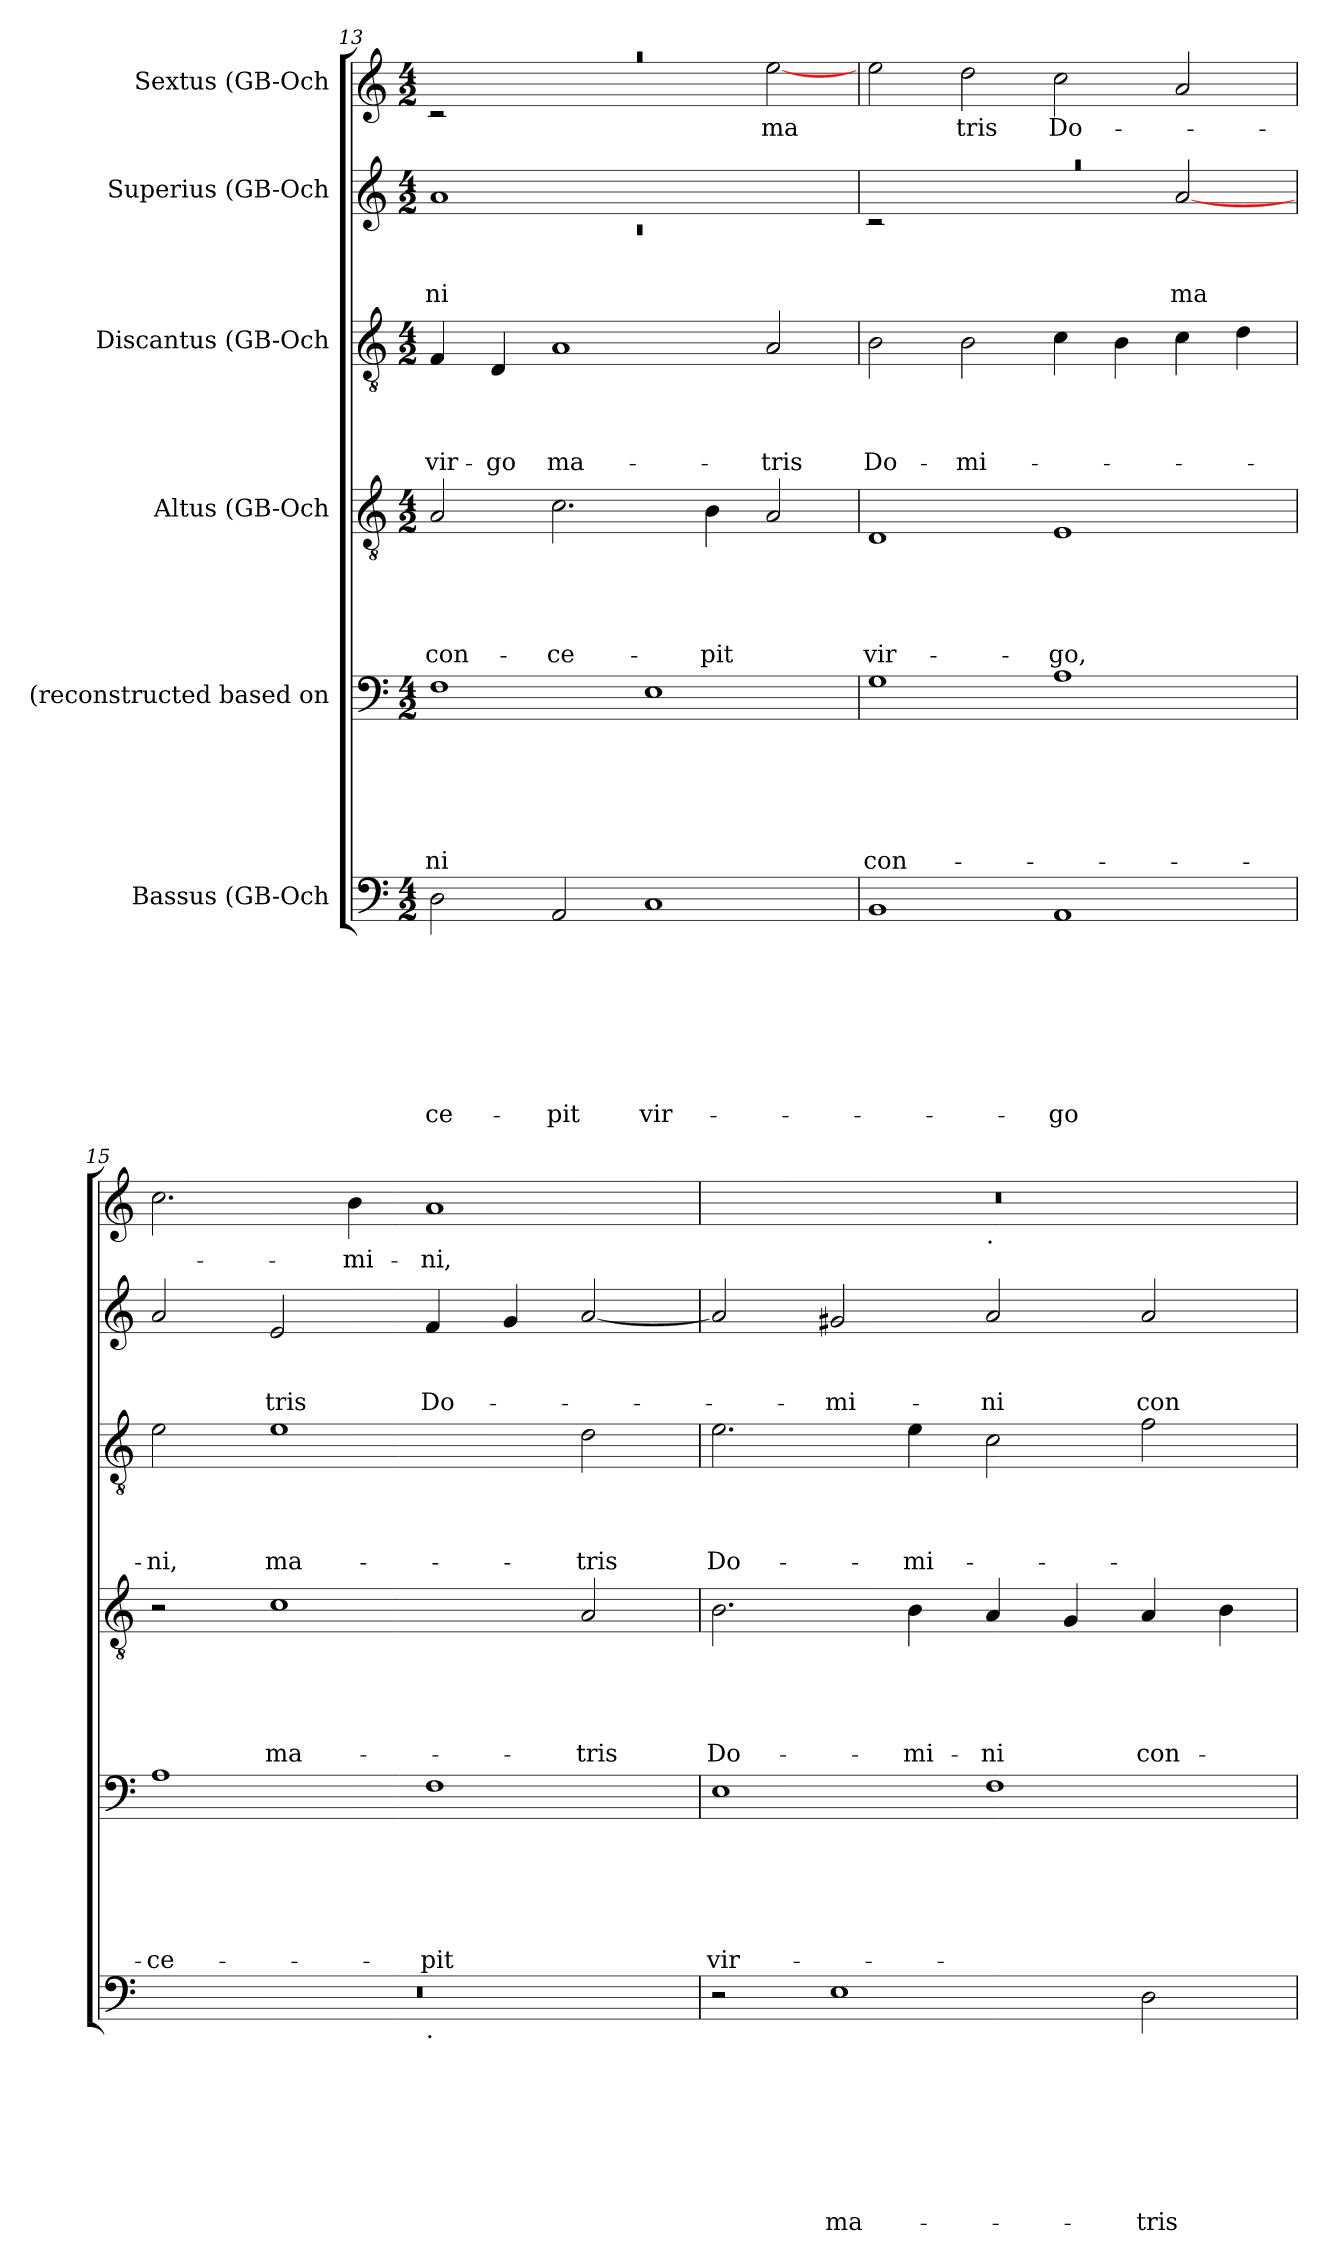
**kern	**text	**text	**text	**text	**text	**text	**text	**text	**kern	**text	**text	**text	**text	**text	**text	**kern	**text	**text	**text	**text	**text	**kern	**text	**text	**text	**text	**kern	**text	**text	**text	**kern	**text
*part6	*part6	*part6	*part6	*part6	*part6	*part6	*part6	*part6	*part5	*part5	*part5	*part5	*part5	*part5	*part5	*part4	*part4	*part4	*part4	*part4	*part4	*part3	*part3	*part3	*part3	*part3	*part2	*part2	*part2	*part2	*part1	*part1
*staff6	*staff6	*staff6	*staff6	*staff6	*staff6	*staff6	*staff6	*staff6	*staff5	*staff5	*staff5	*staff5	*staff5	*staff5	*staff5	*staff4	*staff4	*staff4	*staff4	*staff4	*staff4	*staff3	*staff3	*staff3	*staff3	*staff3	*staff2	*staff2	*staff2	*staff2	*staff1	*staff1
*I"Bassus (GB-Och	*	*	*	*	*	*	*	*	*I"(reconstructed based on	*	*	*	*	*	*	*I"Altus (GB-Och	*	*	*	*	*	*I"Discantus (GB-Och	*	*	*	*	*I"Superius (GB-Och	*	*	*	*I"Sextus (GB-Och	*
*clefF4	*	*	*	*	*	*	*	*	*clefF4	*	*	*	*	*	*	*clefGv2	*	*	*	*	*	*clefGv2	*	*	*	*	*clefG2	*	*	*	*clefG2	*
*k[]	*	*	*	*	*	*	*	*	*k[]	*	*	*	*	*	*	*k[]	*	*	*	*	*	*k[]	*	*	*	*	*k[]	*	*	*	*k[]	*
*C:	*	*	*	*	*	*	*	*	*C:	*	*	*	*	*	*	*C:	*	*	*	*	*	*C:	*	*	*	*	*C:	*	*	*	*C:	*
*M4/2	*	*	*	*	*	*	*	*	*M4/2	*	*	*	*	*	*	*M4/2	*	*	*	*	*	*M4/2	*	*	*	*	*M4/2	*	*	*	*M4/2	*
=13	=13	=13	=13	=13	=13	=13	=13	=13	=13	=13	=13	=13	=13	=13	=13	=13	=13	=13	=13	=13	=13	=13	=13	=13	=13	=13	=13	=13	=13	=13	=13	=13
*	*	*	*	*	*	*	*	*	*	*	*	*	*	*	*	*	*	*	*	*	*	*	*	*	*	*	*^	*	*	*	*	*
!	!	!	!	!	!	!	!	!LO:LY:b	!	!	!	!	!	!	!LO:LY:b	!	!	!	!	!	!LO:LY:b	!	!	!	!	!LO:LY:b	!	!LO:N:vis=1	!	!	!LO:LY:b	!LO:N:vis=1	!
*	*	*	*	*	*	*	*	*	*	*	*	*	*	*	*	*	*	*	*	*	*	*	*	*	*	*	*	*	*	*	*	*^	*
2D\	.	.	.	.	.	.	.	-ce-	1F	.	.	.	.	.	-ni	2A/	.	.	.	.	con-	4F/	.	.	.	vir-	1a	0rc	.	.	-ni	0raa	2rc	.
!	!	!	!	!	!	!	!	!	!	!	!	!	!	!	!	!	!	!	!	!	!	!	!	!	!	!LO:LY:b	!	!	!	!	!	!	!	!
.	.	.	.	.	.	.	.	.	.	.	.	.	.	.	.	.	.	.	.	.	.	4D/	.	.	.	-go	.	.	.	.	.	.	.	.
!	!	!	!	!	!	!	!	!LO:LY:b	!	!	!	!	!	!	!	!	!	!	!	!	!LO:LY:b	!	!	!	!	!LO:LY:b	!	!	!	!	!	!	!	!
2AA/	.	.	.	.	.	.	.	-pit	.	.	.	.	.	.	.	2.c\	.	.	.	.	-ce-	1A	.	.	.	ma-	.	.	.	.	.	.	1ryy	.
!	!	!	!	!	!	!	!	!LO:LY:b	!	!	!	!	!	!	!	!	!	!	!	!	!	!	!	!	!	!	!	!	!	!	!	!	!	!
1C	.	.	.	.	.	.	.	vir-	1E	.	.	.	.	.	.	.	.	.	.	.	.	.	.	.	.	.	1ryy	.	.	.	.	.	.	.
!	!	!	!	!	!	!	!	!	!	!	!	!	!	!	!	!	!	!	!	!	!LO:LY:b	!	!	!	!	!	!	!	!	!	!	!	!	!
.	.	.	.	.	.	.	.	.	.	.	.	.	.	.	.	4B\	.	.	.	.	-pit	.	.	.	.	.	.	.	.	.	.	.	.	.
!	!	!	!	!	!	!	!	!	!	!	!	!	!	!	!	!	!	!	!	!	!	!	!	!	!	!LO:LY:b	!	!	!	!	!	!	!	!LO:LY:b
.	.	.	.	.	.	.	.	.	.	.	.	.	.	.	.	2A/	.	.	.	.	.	2A/	.	.	.	-tris	.	.	.	.	.	.	[>2ee\	ma-
=14	=14	=14	=14	=14	=14	=14	=14	=14	=14	=14	=14	=14	=14	=14	=14	=14	=14	=14	=14	=14	=14	=14	=14	=14	=14	=14	=14	=14	=14	=14	=14	=14	=14	=14
!	!	!	!	!	!	!	!	!	!	!	!	!	!	!	!LO:LY:b	!	!	!	!	!	!LO:LY:b	!	!	!	!	!LO:LY:b	!LO:N:vis=1	!	!	!	!	!	!	!
*	*	*	*	*	*	*	*	*	*	*	*	*	*	*	*	*	*	*	*	*	*	*	*	*	*	*	*	*	*	*	*	*v	*v	*
1BB	.	.	.	.	.	.	.	.	1G	.	.	.	.	.	con-	1D	.	.	.	.	vir-	2B\	.	.	.	Do-	0raa	2rc	.	.	.	2ee\	.
!	!	!	!	!	!	!	!	!	!	!	!	!	!	!	!	!	!	!	!	!	!	!	!	!	!	!LO:LY:b	!	!	!	!	!	!	!LO:LY:b
.	.	.	.	.	.	.	.	.	.	.	.	.	.	.	.	.	.	.	.	.	.	2B\	.	.	.	-mi-	.	1ryy	.	.	.	2dd\	-tris
!	!	!	!	!	!	!	!	!LO:LY:b	!	!	!	!	!	!	!	!	!	!	!	!	!LO:LY:b	!	!	!	!	!	!	!	!	!	!	!	!LO:LY:b
1AA	.	.	.	.	.	.	.	-go	1A	.	.	.	.	.	.	1E	.	.	.	.	-go,	4c\	.	.	.	.	.	.	.	.	.	2cc\	Do-
.	.	.	.	.	.	.	.	.	.	.	.	.	.	.	.	.	.	.	.	.	.	4B\	.	.	.	.	.	.	.	.	.	.	.
!	!	!	!	!	!	!	!	!	!	!	!	!	!	!	!	!	!	!	!	!	!	!	!	!	!	!	!	!	!	!	!LO:LY:b	!	!
.	.	.	.	.	.	.	.	.	.	.	.	.	.	.	.	.	.	.	.	.	.	4c\	.	.	.	.	.	[<2a/	.	.	ma-	2a/	.
.	.	.	.	.	.	.	.	.	.	.	.	.	.	.	.	.	.	.	.	.	.	4d\	.	.	.	.	.	.	.	.	.	.	.
*	*	*	*	*	*	*	*	*	*	*	*	*	*	*	*	*	*	*	*	*	*	*	*	*	*	*	*v	*v	*	*	*	*	*
=15	=15	=15	=15	=15	=15	=15	=15	=15	=15	=15	=15	=15	=15	=15	=15	=15	=15	=15	=15	=15	=15	=15	=15	=15	=15	=15	=15	=15	=15	=15	=15	=15
!	!	!	!	!	!	!	!	!	!	!	!	!	!	!	!LO:LY:b	!	!	!	!	!	!	!	!	!	!	!LO:LY:b	!	!	!	!	!	!
*^	*	*	*	*	*	*	*	*	*	*	*	*	*	*	*	*	*	*	*	*	*	*	*	*	*	*	*	*	*	*	*	*
0r	1ryy	.	.	.	.	.	.	.	.	1A	.	.	.	.	.	-ce-	2r	.	.	.	.	.	2e\	.	.	.	-ni,	2a/	.	.	.	2.cc\	.
!	!	!	!	!	!	!	!	!	!	!	!	!	!	!	!	!	!	!	!	!	!	!LO:LY:b	!	!	!	!	!LO:LY:b	!	!	!	!LO:LY:b	!	!
.	.	.	.	.	.	.	.	.	.	.	.	.	.	.	.	.	1c	.	.	.	.	ma-	1e	.	.	.	ma-	2e/	.	.	-tris	.	.
!	!	!	!	!	!	!	!	!	!	!	!	!	!	!	!	!	!	!	!	!	!	!	!	!	!	!	!	!	!	!	!	!	!LO:LY:b
.	.	.	.	.	.	.	.	.	.	.	.	.	.	.	.	.	.	.	.	.	.	.	.	.	.	.	.	.	.	.	.	4b\	-mi-
!	!LO:TX:b:t=.	!	!	!	!	!	!	!	!	!	!	!	!	!	!	!	!	!	!	!	!	!	!	!	!	!	!	!	!	!	!	!	!
!	!	!	!	!	!	!	!	!	!	!	!	!	!	!	!	!LO:LY:b	!	!	!	!	!	!	!	!	!	!	!	!	!	!	!LO:LY:b	!	!LO:LY:b
.	1ryy	.	.	.	.	.	.	.	.	1F	.	.	.	.	.	-pit	.	.	.	.	.	.	.	.	.	.	.	4f/	.	.	Do-	1a	-ni,
.	.	.	.	.	.	.	.	.	.	.	.	.	.	.	.	.	.	.	.	.	.	.	.	.	.	.	.	4g/	.	.	.	.	.
!	!	!	!	!	!	!	!	!	!	!	!	!	!	!	!	!	!	!	!	!	!	!LO:LY:b	!	!	!	!	!LO:LY:b	!	!	!	!	!	!
.	.	.	.	.	.	.	.	.	.	.	.	.	.	.	.	.	2A/	.	.	.	.	-tris	2d\	.	.	.	-tris	[<2a/	.	.	.	.	.
!!LO:LB:g=z
=16	=16	=16	=16	=16	=16	=16	=16	=16	=16	=16	=16	=16	=16	=16	=16	=16	=16	=16	=16	=16	=16	=16	=16	=16	=16	=16	=16	=16	=16	=16	=16	=16	=16
!	!	!	!	!	!	!	!	!	!	!	!	!	!	!	!	!LO:LY:b	!	!	!	!	!	!LO:LY:b	!	!	!	!	!LO:LY:b	!	!	!	!	!	!
*v	*v	*	*	*	*	*	*	*	*	*	*	*	*	*	*	*	*	*	*	*	*	*	*	*	*	*	*	*	*	*	*	*^	*
2r	.	.	.	.	.	.	.	.	1E	.	.	.	.	.	vir-	2.B\	.	.	.	.	Do-	2.e\	.	.	.	Do-	2a/]	.	.	.	0r	1ryy	.
!	!	!	!	!	!	!	!	!LO:LY:b	!	!	!	!	!	!	!	!	!	!	!	!	!	!	!	!	!	!	!	!	!	!LO:LY:b	!	!	!
1E	.	.	.	.	.	.	.	ma-	.	.	.	.	.	.	.	.	.	.	.	.	.	.	.	.	.	.	2g#/	.	.	-mi-	.	.	.
!	!	!	!	!	!	!	!	!	!	!	!	!	!	!	!	!	!	!	!	!	!LO:LY:b	!	!	!	!	!LO:LY:b	!	!	!	!	!	!	!
.	.	.	.	.	.	.	.	.	.	.	.	.	.	.	.	4B\	.	.	.	.	-mi-	4e\	.	.	.	-mi-	.	.	.	.	.	.	.
!	!	!	!	!	!	!	!	!	!	!	!	!	!	!	!	!	!	!	!	!	!	!	!	!	!	!	!	!	!	!	!	!LO:TX:b:t=.	!
!	!	!	!	!	!	!	!	!	!	!	!	!	!	!	!	!	!	!	!	!	!LO:LY:b	!	!	!	!	!	!	!	!	!LO:LY:b	!	!	!
.	.	.	.	.	.	.	.	.	1F	.	.	.	.	.	.	4A/	.	.	.	.	-ni	2c\	.	.	.	.	2a/	.	.	-ni	.	1ryy	.
.	.	.	.	.	.	.	.	.	.	.	.	.	.	.	.	4G/	.	.	.	.	.	.	.	.	.	.	.	.	.	.	.	.	.
!	!	!	!	!	!	!	!	!LO:LY:b	!	!	!	!	!	!	!	!	!	!	!	!	!LO:LY:b	!	!	!	!	!	!	!	!	!LO:LY:b	!	!	!
2D\	.	.	.	.	.	.	.	-tris	.	.	.	.	.	.	.	4A/	.	.	.	.	con-	2f\	.	.	.	.	2a/	.	.	con-	.	.	.
.	.	.	.	.	.	.	.	.	.	.	.	.	.	.	.	4B\	.	.	.	.	.	.	.	.	.	.	.	.	.	.	.	.	.
*	*	*	*	*	*	*	*	*	*	*	*	*	*	*	*	*	*	*	*	*	*	*	*	*	*	*	*	*	*	*	*v	*v	*
=	=	=	=	=	=	=	=	=	=	=	=	=	=	=	=	=	=	=	=	=	=	=	=	=	=	=	=	=	=	=	=	=
*-	*-	*-	*-	*-	*-	*-	*-	*-	*-	*-	*-	*-	*-	*-	*-	*-	*-	*-	*-	*-	*-	*-	*-	*-	*-	*-	*-	*-	*-	*-	*-	*-
